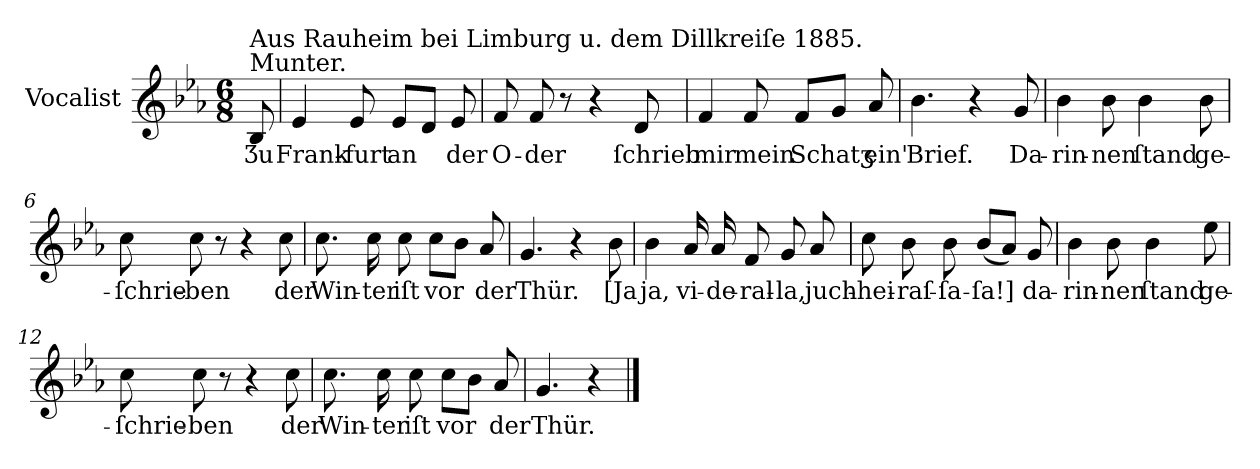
**kern	**text
*part1	*part1
*staff1	*staff1
*I"Vocalist	*
*k[b-e-a-]	*
*E-:	*
*M6/8	*
=	=
!LO:TX:a:t=Munter.	!
!LO:TX:a:t=Aus Rauheim bei Limburg u. dem Dillkreiſe 1885.	!
8B-	Ʒu
=1	=1
4e-	Frank-
8e-	-furt
8e-L	an
8dJ	.
8e-	der
=2	=2
8f	O-
8f	-der
8r	.
4r	.
8d	ſchrieb
=3	=3
4f	mir
8f	mein
8fL	Schatʒ
8gJ	.
8a-	ein'
=4	=4
4.b-	Brief.
4r	.
8g	Da-
=5	=5
4b-	-rin-
8b-	-nen
4b-	ſtand
8b-	ge-
=6	=6
8cc	-ſchrie-
8cc	-ben
8r	.
4r	.
8cc	der
=7	=7
8.cc	Win-
16cc	-ter
8cc	iſt
8ccL	vor
8b-J	.
8a-	der
=8	=8
4.g	Thür.
4r	.
8b-	[Ja
=9	=9
4b-	ja,
16a-	vi-
16a-	-de-
8f	-ral-
8g	-la,
8a-	juch-
=10	=10
8cc	-hei-
8b-	-raſ-
8b-	-ſa-
(8b-L	-ſa!]
8a-J)	.
8g	da-
=11	=11
4b-	-rin-
8b-	-nen
4b-	ſtand
8ee-	ge-
=12	=12
8cc	-ſchrie-
8cc	-ben
8r	.
4r	.
8cc	der
=13	=13
8.cc	Win-
16cc	-ter
8cc	iſt
8ccL	vor
8b-J	.
8a-	der
=14	=14
4.g	Thür.
4r	.
==	==
*-	*-
